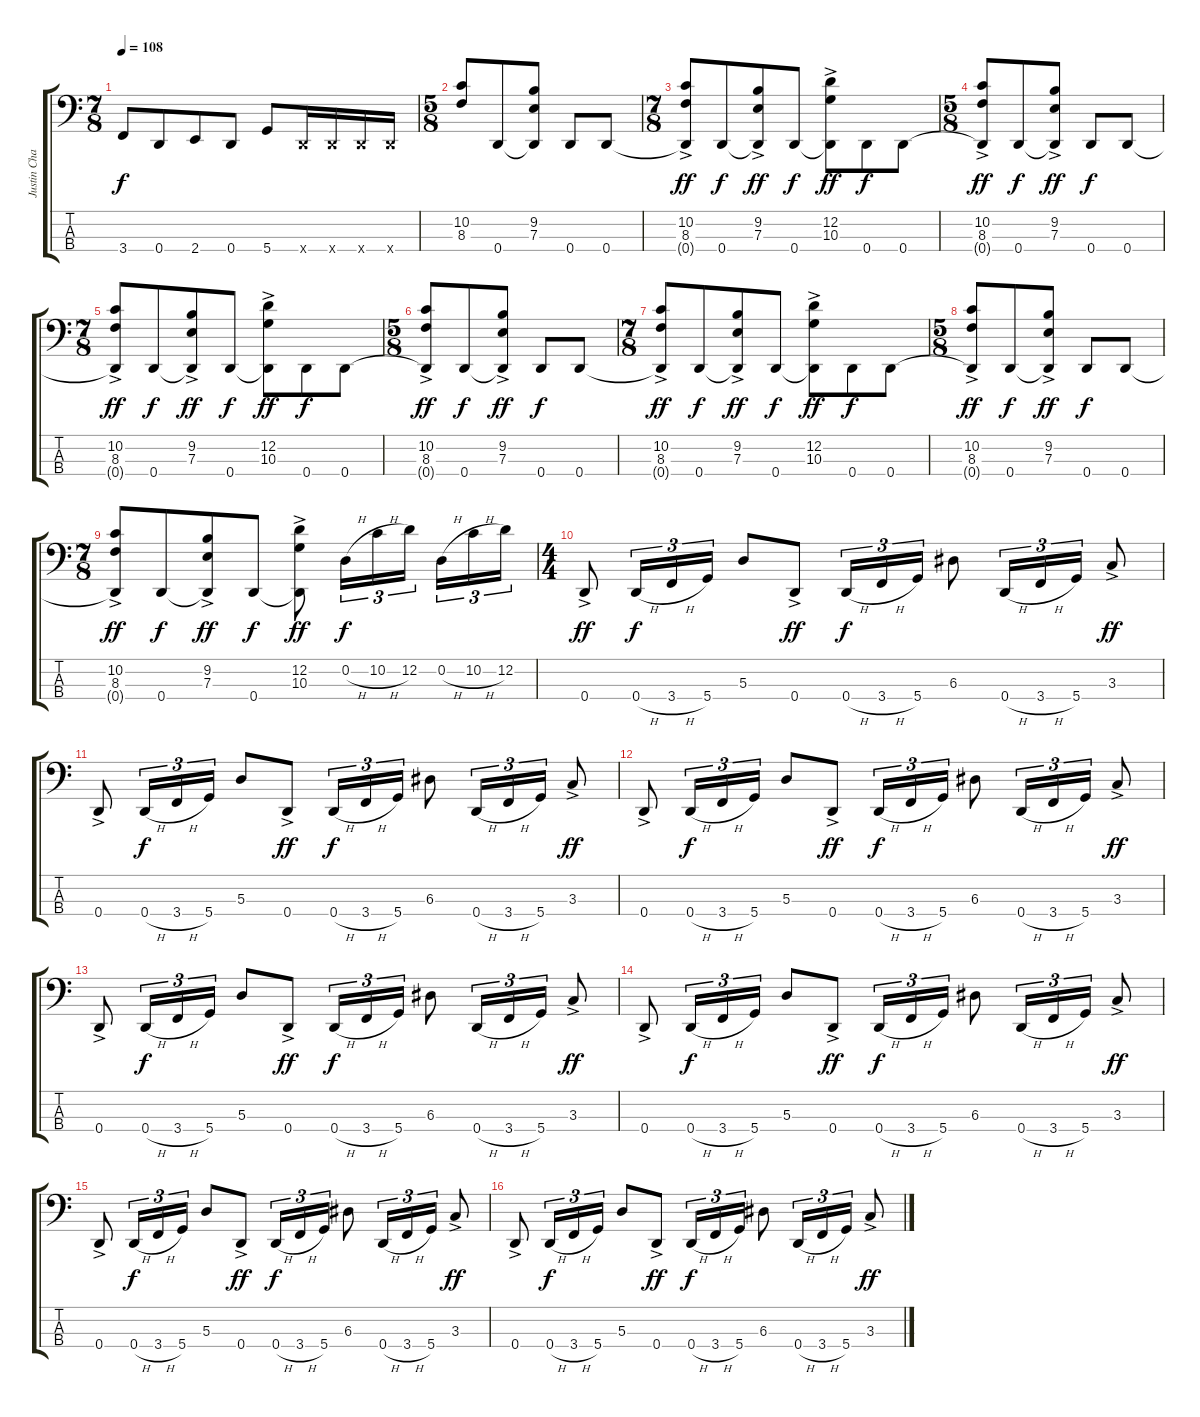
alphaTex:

\track ("Justin Chancellor" "Justin Cha") {instrument electricbasspick}
\staff {score tabs}
\tuning (G2 D2 A1 D1) {hide}
\ts (7 8)
\tempo 108
\clef f4
\ks c
3.4.8{dy f} 0.4.8 2.4.8 0.4.8 5.4.8 0.4{x}.16 0.4{x}.16 0.4{x}.16 0.4{x}.16 |
\ts (5 8)
(10.2 8.3).8{instrument electricbasspick} 0.4.8 (9.2 7.3 0.4{t}).8 0.4.8 0.4.8 |
\ts (7 8)
(10.2 8.3{ac} 0.4{t}).8{dy ff} 0.4.8{dy f} (9.2 7.3{ac} 0.4{t}).8{dy ff} 0.4.8{dy f} (12.2 10.3{ac} 0.4{t}).8{dy ff} 0.4.8{dy f} 0.4.8 |
\ts (5 8)
(10.2 8.3{ac} 0.4{t}).8{dy ff} 0.4.8{dy f} (9.2 7.3{ac} 0.4{t}).8{dy ff} 0.4.8{dy f} 0.4.8 |
\ts (7 8)
(10.2 8.3{ac} 0.4{t}).8{dy ff} 0.4.8{dy f} (9.2 7.3{ac} 0.4{t}).8{dy ff} 0.4.8{dy f} (12.2 10.3{ac} 0.4{t}).8{dy ff} 0.4.8{dy f} 0.4.8 |
\ts (5 8)
(10.2 8.3{ac} 0.4{t}).8{dy ff} 0.4.8{dy f} (9.2 7.3{ac} 0.4{t}).8{dy ff} 0.4.8{dy f} 0.4.8 |
\ts (7 8)
(10.2 8.3{ac} 0.4{t}).8{dy ff} 0.4.8{dy f} (9.2 7.3{ac} 0.4{t}).8{dy ff} 0.4.8{dy f} (12.2 10.3{ac} 0.4{t}).8{dy ff} 0.4.8{dy f} 0.4.8 |
\ts (5 8)
(10.2 8.3{ac} 0.4{t}).8{dy ff} 0.4.8{dy f} (9.2 7.3{ac} 0.4{t}).8{dy ff} 0.4.8{dy f} 0.4.8 |
\ts (7 8)
(10.2 8.3{ac} 0.4{t}).8{dy ff} 0.4.8{dy f} (9.2 7.3{ac} 0.4{t}).8{dy ff} 0.4.8{dy f} (12.2 10.3{ac} 0.4{t}).8{dy ff} 0.2{h}.16{tu (3 2) dy f instrument electricbasspick} 10.2{h}.16{tu (3 2)} 12.2.16{tu (3 2)} 0.2{h}.16{tu (3 2)} 10.2{h}.16{tu (3 2)} 12.2.16{tu (3 2)} |
\ts (4 4)
0.4{ac}.8{dy ff} 0.4{h}.16{tu (3 2) dy f} 3.4{h}.16{tu (3 2)} 5.4.16{tu (3 2)} 5.3.8 0.4{ac}.8{dy ff} 0.4{h}.16{tu (3 2) dy f} 3.4{h}.16{tu (3 2)} 5.4.16{tu (3 2)} 6.3.8 0.4{h}.16{tu (3 2)} 3.4{h}.16{tu (3 2)} 5.4.16{tu (3 2)} 3.3{ac}.8{dy ff} |
0.4{ac}.8 0.4{h}.16{tu (3 2) dy f} 3.4{h}.16{tu (3 2)} 5.4.16{tu (3 2)} 5.3.8 0.4{ac}.8{dy ff} 0.4{h}.16{tu (3 2) dy f} 3.4{h}.16{tu (3 2)} 5.4.16{tu (3 2)} 6.3.8 0.4{h}.16{tu (3 2)} 3.4{h}.16{tu (3 2)} 5.4.16{tu (3 2)} 3.3{ac}.8{dy ff} |
0.4{ac}.8 0.4{h}.16{tu (3 2) dy f} 3.4{h}.16{tu (3 2)} 5.4.16{tu (3 2)} 5.3.8 0.4{ac}.8{dy ff} 0.4{h}.16{tu (3 2) dy f} 3.4{h}.16{tu (3 2)} 5.4.16{tu (3 2)} 6.3.8 0.4{h}.16{tu (3 2)} 3.4{h}.16{tu (3 2)} 5.4.16{tu (3 2)} 3.3{ac}.8{dy ff} |
0.4{ac}.8 0.4{h}.16{tu (3 2) dy f} 3.4{h}.16{tu (3 2)} 5.4.16{tu (3 2)} 5.3.8 0.4{ac}.8{dy ff} 0.4{h}.16{tu (3 2) dy f} 3.4{h}.16{tu (3 2)} 5.4.16{tu (3 2)} 6.3.8 0.4{h}.16{tu (3 2)} 3.4{h}.16{tu (3 2)} 5.4.16{tu (3 2)} 3.3{ac}.8{dy ff} |
0.4{ac}.8 0.4{h}.16{tu (3 2) dy f} 3.4{h}.16{tu (3 2)} 5.4.16{tu (3 2)} 5.3.8 0.4{ac}.8{dy ff} 0.4{h}.16{tu (3 2) dy f} 3.4{h}.16{tu (3 2)} 5.4.16{tu (3 2)} 6.3.8 0.4{h}.16{tu (3 2)} 3.4{h}.16{tu (3 2)} 5.4.16{tu (3 2)} 3.3{ac}.8{dy ff} |
0.4{ac}.8 0.4{h}.16{tu (3 2) dy f} 3.4{h}.16{tu (3 2)} 5.4.16{tu (3 2)} 5.3.8 0.4{ac}.8{dy ff} 0.4{h}.16{tu (3 2) dy f} 3.4{h}.16{tu (3 2)} 5.4.16{tu (3 2)} 6.3.8 0.4{h}.16{tu (3 2)} 3.4{h}.16{tu (3 2)} 5.4.16{tu (3 2)} 3.3{ac}.8{dy ff} |
0.4{ac}.8 0.4{h}.16{tu (3 2) dy f} 3.4{h}.16{tu (3 2)} 5.4.16{tu (3 2)} 5.3.8 0.4{ac}.8{dy ff} 0.4{h}.16{tu (3 2) dy f} 3.4{h}.16{tu (3 2)} 5.4.16{tu (3 2)} 6.3.8 0.4{h}.16{tu (3 2)} 3.4{h}.16{tu (3 2)} 5.4.16{tu (3 2)} 3.3{ac}.8{dy ff}
